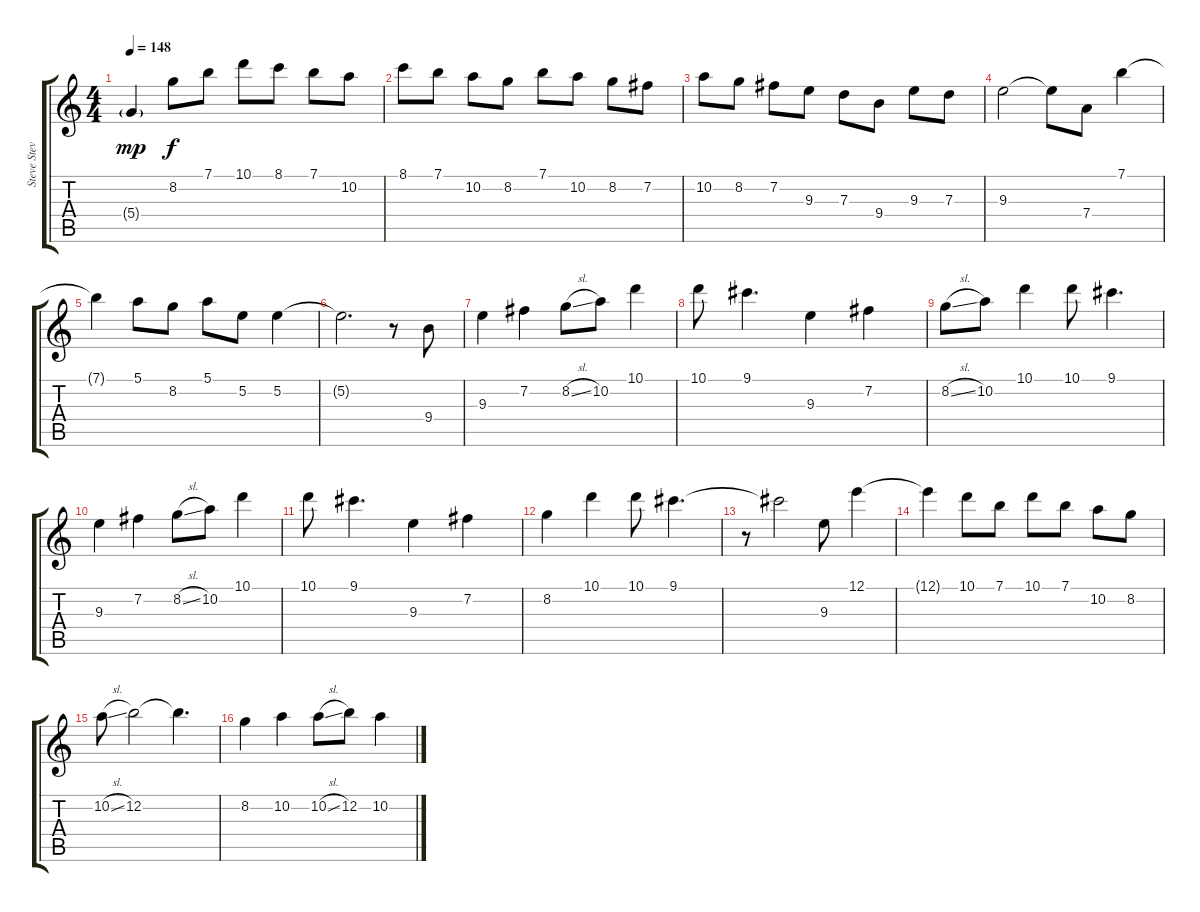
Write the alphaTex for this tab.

\track ("Steve Stevens" "Steve Stev") {instrument acousticguitarsteel}
\staff {score tabs}
\tuning (E4 B3 G3 D3 A2 E2) {hide}
\ts (4 4)
\tempo 148
\clef g2
\ks c
5.4{g}.4{dy mp} 8.2.8{dy f} 7.1.8 10.1.8 8.1.8 7.1.8 10.2.8 |
8.1.8 7.1.8 10.2.8 8.2.8 7.1.8 10.2.8 8.2.8 7.2.8 |
10.2.8 8.2.8 7.2.8 9.3.8 7.3.8 9.4.8 9.3.8 7.3.8 |
9.3.2 9.3{t}.8 7.4.8 7.1.4 |
7.1{t}.4 5.1.8 8.2.8 5.1.8 5.2.8 5.2.4 |
5.2{t}.2{d} r.8 9.4.8 |
9.3.4 7.2.4 8.2{sl}.8 10.2.8 10.1.4 |
10.1.8 9.1.4{d} 9.3.4 7.2.4 |
8.2{sl}.8 10.2.8 10.1.4 10.1.8 9.1.4{d} |
9.3.4 7.2.4 8.2{sl}.8 10.2.8 10.1.4 |
10.1.8 9.1.4{d} 9.3.4 7.2.4 |
8.2.4 10.1.4 10.1.8 9.1.4{d} |
r.8 9.1{t}.2 9.3.8 12.1.4 |
12.1{t}.4 10.1.8 7.1.8 10.1.8 7.1.8 10.2.8 8.2.8 |
10.2{sl}.8 12.2.2 12.2{t}.4{d} |
8.2.4 10.2.4 10.2{sl}.8 12.2.8 10.2.4
